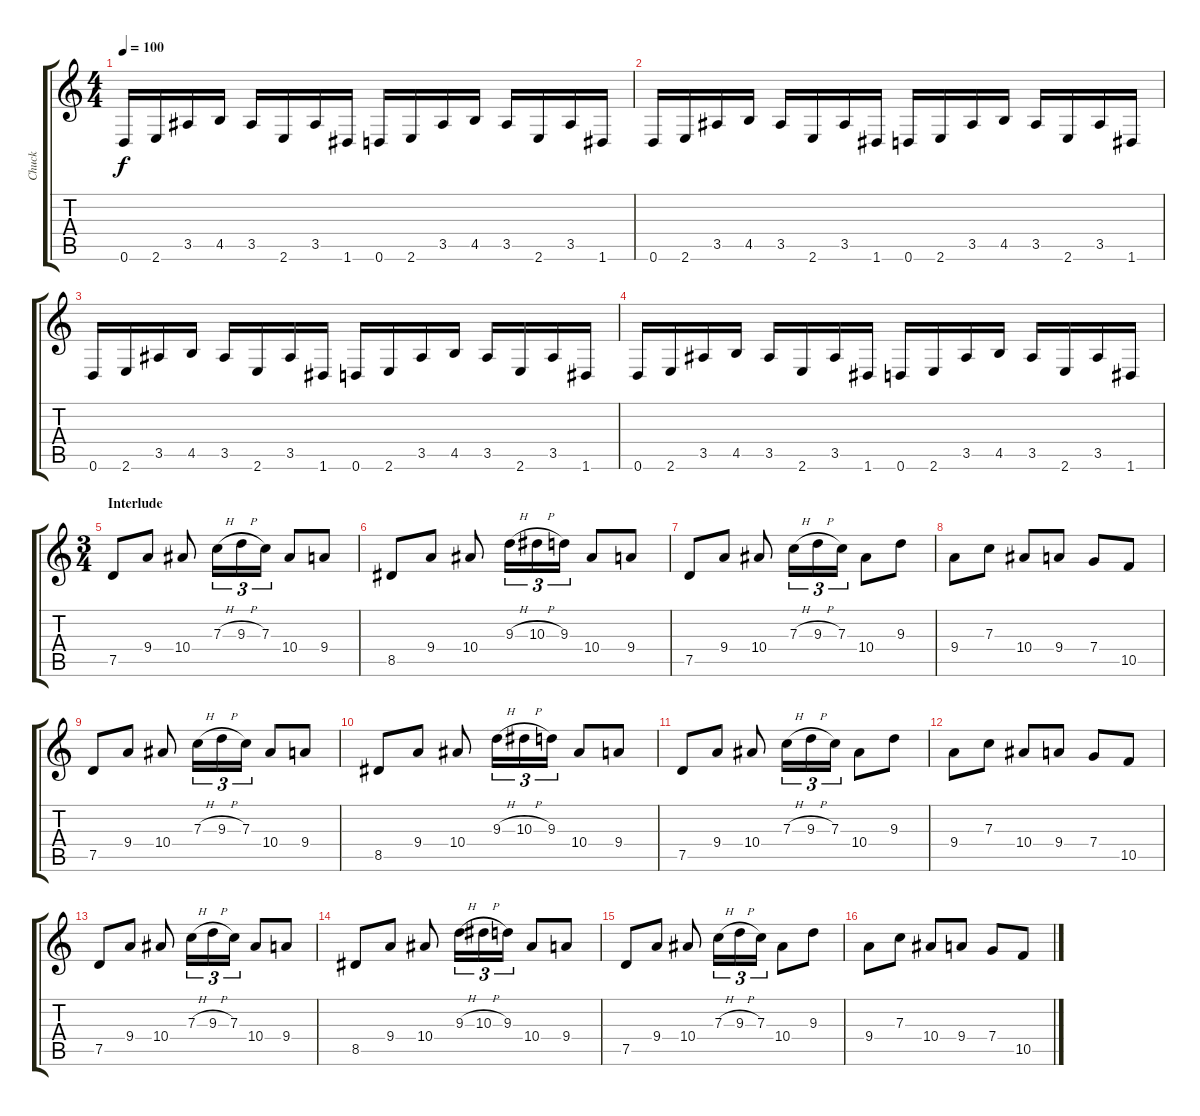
\track ("Chuck" "Chuck") {instrument distortionguitar}
\staff {score tabs}
\tuning (D4 A3 F3 C3 G2 D2) {hide}
\ts (4 4)
\tempo 100
\clef g2
\ks c
0.6.16{dy f} 2.6.16 3.5.16 4.5.16 3.5.16 2.6.16 3.5.16 1.6.16 0.6.16 2.6.16 3.5.16 4.5.16 3.5.16 2.6.16 3.5.16 1.6.16 |
0.6.16 2.6.16 3.5.16 4.5.16 3.5.16 2.6.16 3.5.16 1.6.16 0.6.16 2.6.16 3.5.16 4.5.16 3.5.16 2.6.16 3.5.16 1.6.16 |
0.6.16 2.6.16 3.5.16 4.5.16 3.5.16 2.6.16 3.5.16 1.6.16 0.6.16 2.6.16 3.5.16 4.5.16 3.5.16 2.6.16 3.5.16 1.6.16 |
0.6.16 2.6.16 3.5.16 4.5.16 3.5.16 2.6.16 3.5.16 1.6.16 0.6.16 2.6.16 3.5.16 4.5.16 3.5.16 2.6.16 3.5.16 1.6.16 |
\ts (3 4)
\section ("" "Interlude")
7.5.8 9.4.8 10.4.8 7.3{h}.16{tu (3 2)} 9.3{h}.16{tu (3 2)} 7.3.16{tu (3 2)} 10.4.8 9.4.8 |
8.5.8 9.4.8 10.4.8 9.3{h}.16{tu (3 2)} 10.3{h}.16{tu (3 2)} 9.3.16{tu (3 2)} 10.4.8 9.4.8 |
7.5.8 9.4.8 10.4.8 7.3{h}.16{tu (3 2)} 9.3{h}.16{tu (3 2)} 7.3.16{tu (3 2)} 10.4.8 9.3.8 |
9.4.8 7.3.8 10.4.8 9.4.8 7.4.8 10.5.8 |
7.5.8 9.4.8 10.4.8 7.3{h}.16{tu (3 2)} 9.3{h}.16{tu (3 2)} 7.3.16{tu (3 2)} 10.4.8 9.4.8 |
8.5.8 9.4.8 10.4.8 9.3{h}.16{tu (3 2)} 10.3{h}.16{tu (3 2)} 9.3.16{tu (3 2)} 10.4.8 9.4.8 |
7.5.8 9.4.8 10.4.8 7.3{h}.16{tu (3 2)} 9.3{h}.16{tu (3 2)} 7.3.16{tu (3 2)} 10.4.8 9.3.8 |
9.4.8 7.3.8 10.4.8 9.4.8 7.4.8 10.5.8 |
7.5.8 9.4.8 10.4.8 7.3{h}.16{tu (3 2)} 9.3{h}.16{tu (3 2)} 7.3.16{tu (3 2)} 10.4.8 9.4.8 |
8.5.8 9.4.8 10.4.8 9.3{h}.16{tu (3 2)} 10.3{h}.16{tu (3 2)} 9.3.16{tu (3 2)} 10.4.8 9.4.8 |
7.5.8 9.4.8 10.4.8 7.3{h}.16{tu (3 2)} 9.3{h}.16{tu (3 2)} 7.3.16{tu (3 2)} 10.4.8 9.3.8 |
9.4.8 7.3.8 10.4.8 9.4.8 7.4.8 10.5.8
